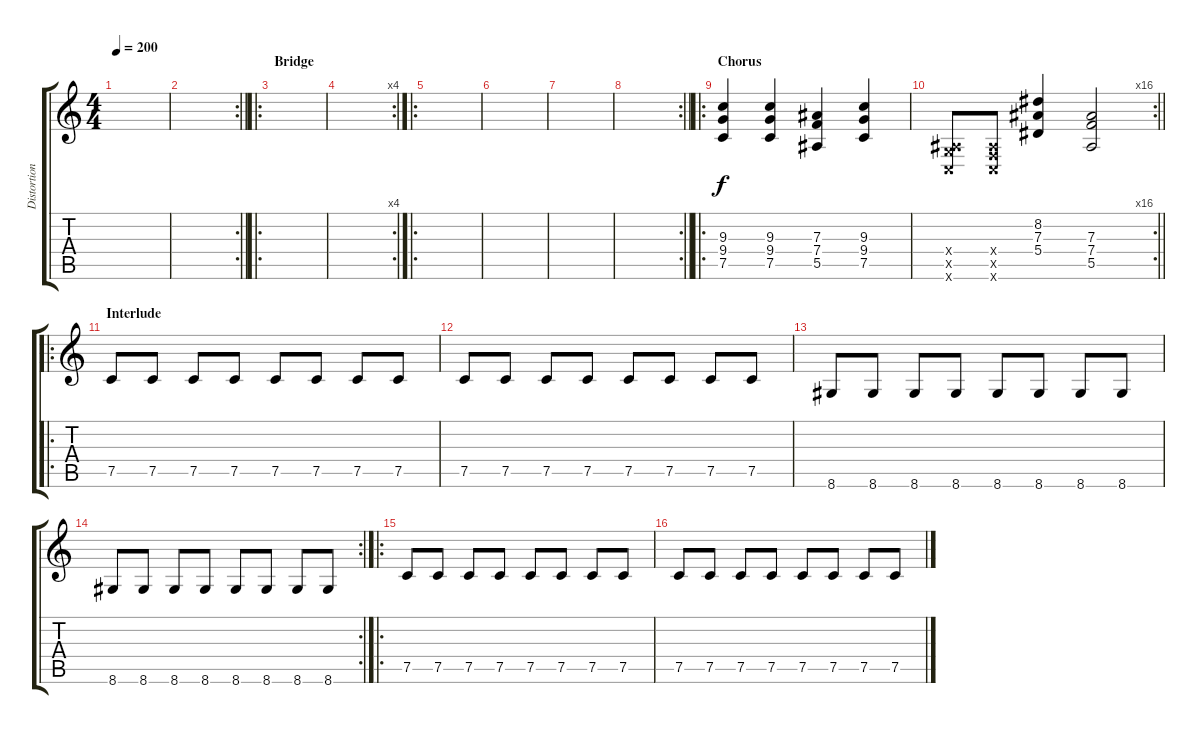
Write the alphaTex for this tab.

\track ("Distortion" "Distortion") {instrument distortionguitar}
\staff {score tabs}
\tuning (C4 G3 Eb3 Bb2 F2 C2) {hide}
\ts (4 4)
\tempo 200
\clef g2
\ks c
|
\rc 2
\barLineRight lightlight
|
\ro
\section ("" "Bridge")
|
\rc 4
|
\ro
|
|
|
\rc 2
\barLineRight lightlight
|
\ro
\section ("" "Chorus")
(9.3 9.4 7.5).4 (9.3 9.4 7.5).4 (7.3 7.4 5.5).4 (9.3 9.4 7.5).4 |
\rc 16
\barLineRight lightlight
(0.4{x} 2.5{x} 0.6{x}).8 (0.4{x} 0.5{x} 0.6{x}).8 (8.2 7.3 5.4).4 (7.3 7.4 5.5).2 |
\ro
\section ("" "Interlude")
7.5.8{volume 9} 7.5.8 7.5.8 7.5.8 7.5.8 7.5.8 7.5.8 7.5.8 |
7.5.8 7.5.8 7.5.8 7.5.8 7.5.8 7.5.8 7.5.8 7.5.8 |
8.6.8 8.6.8 8.6.8 8.6.8 8.6.8 8.6.8 8.6.8 8.6.8 |
\rc 2
8.6.8 8.6.8 8.6.8 8.6.8 8.6.8 8.6.8 8.6.8 8.6.8 |
\ro
7.5.8{volume 9} 7.5.8 7.5.8 7.5.8 7.5.8 7.5.8 7.5.8 7.5.8 |
7.5.8 7.5.8 7.5.8 7.5.8 7.5.8 7.5.8 7.5.8 7.5.8
